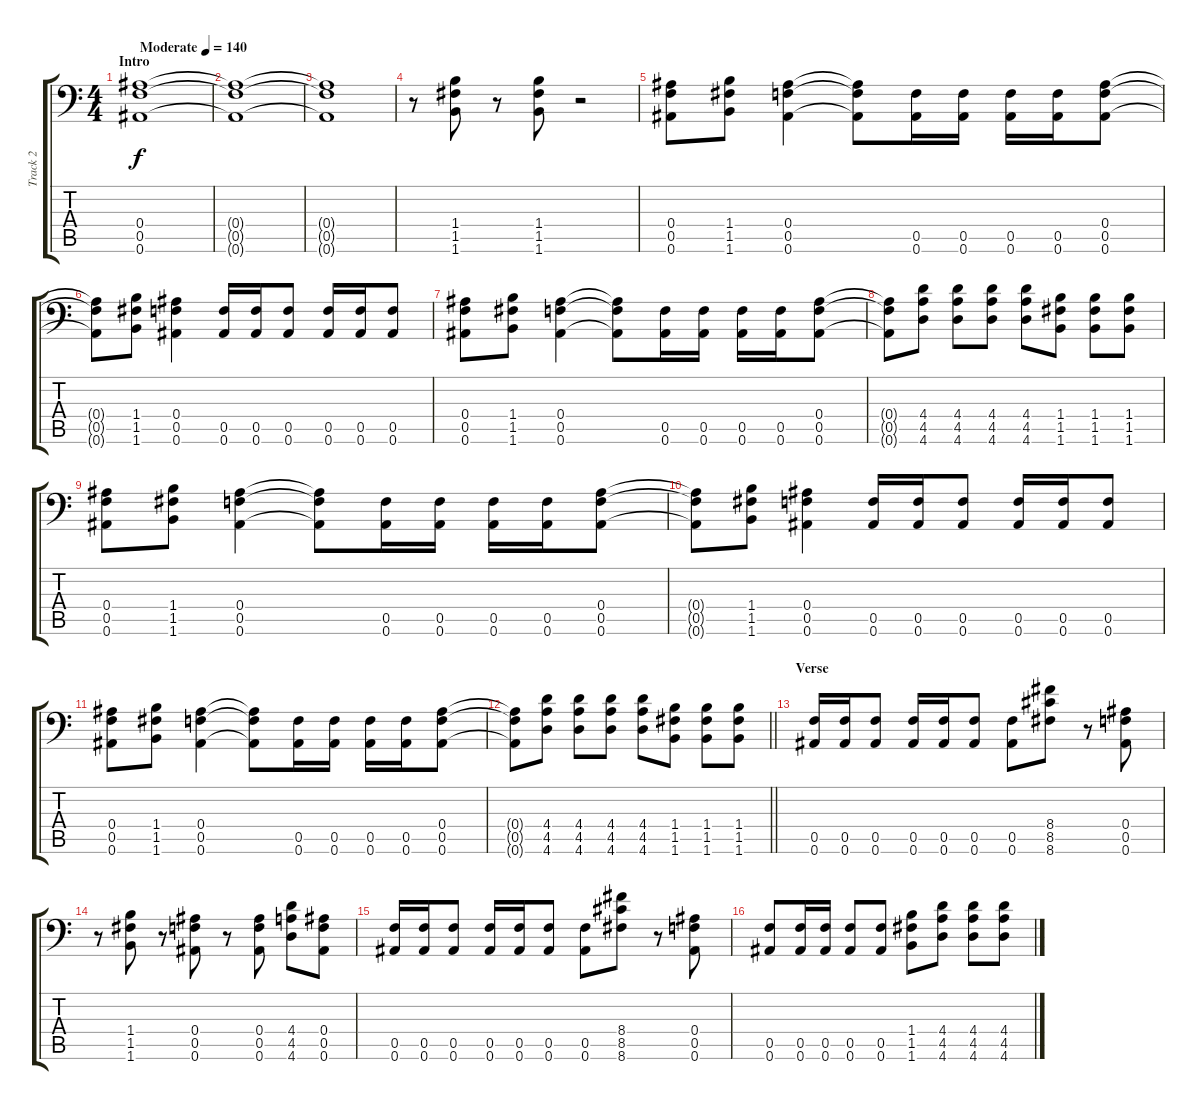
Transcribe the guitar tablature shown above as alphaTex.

\track ("Track 2" "Track 2") {instrument overdrivenguitar}
\staff {score tabs}
\tuning (C4 G3 Eb3 Bb2 F2 Bb1) {hide}
\ts (4 4)
\section ("" "Intro")
\tempo (140 "Moderate")
\clef f4
\ks c
(0.4 0.5 0.6).1{dy f instrument overdrivenguitar} |
(0.4{t} 0.5{t} 0.6{t}).1 |
(0.4{t} 0.5{t} 0.6{t}).1 |
r.8 (1.4 1.5 1.6).8 r.8 (1.4 1.5 1.6).8 r.2 |
(0.4 0.5 0.6).8 (1.4 1.5 1.6).8 (0.4 0.5 0.6).4 (0.4{t} 0.5{t} 0.6{t}).8 (0.5 0.6).16 (0.5 0.6).16 (0.5 0.6).16 (0.5 0.6).16 (0.4 0.5 0.6).8 |
(0.4{t} 0.5{t} 0.6{t}).8 (1.4 1.5 1.6).8 (0.4 0.5 0.6).4 (0.5 0.6).16 (0.5 0.6).16 (0.5 0.6).8 (0.5 0.6).16 (0.5 0.6).16 (0.5 0.6).8 |
(0.4 0.5 0.6).8 (1.4 1.5 1.6).8 (0.4 0.5 0.6).4 (0.4{t} 0.5{t} 0.6{t}).8 (0.5 0.6).16 (0.5 0.6).16 (0.5 0.6).16 (0.5 0.6).16 (0.4 0.5 0.6).8 |
(0.4{t} 0.5{t} 0.6{t}).8 (4.4 4.5 4.6).8 (4.4 4.5 4.6).8 (4.4 4.5 4.6).8 (4.4 4.5 4.6).8 (1.4 1.5 1.6).8 (1.4 1.5 1.6).8 (1.4 1.5 1.6).8 |
(0.4 0.5 0.6).8 (1.4 1.5 1.6).8 (0.4 0.5 0.6).4 (0.4{t} 0.5{t} 0.6{t}).8 (0.5 0.6).16 (0.5 0.6).16 (0.5 0.6).16 (0.5 0.6).16 (0.4 0.5 0.6).8 |
(0.4{t} 0.5{t} 0.6{t}).8 (1.4 1.5 1.6).8 (0.4 0.5 0.6).4 (0.5 0.6).16 (0.5 0.6).16 (0.5 0.6).8 (0.5 0.6).16 (0.5 0.6).16 (0.5 0.6).8 |
(0.4 0.5 0.6).8 (1.4 1.5 1.6).8 (0.4 0.5 0.6).4 (0.4{t} 0.5{t} 0.6{t}).8 (0.5 0.6).16 (0.5 0.6).16 (0.5 0.6).16 (0.5 0.6).16 (0.4 0.5 0.6).8 |
\barLineRight lightlight
(0.4{t} 0.5{t} 0.6{t}).8 (4.4 4.5 4.6).8 (4.4 4.5 4.6).8 (4.4 4.5 4.6).8 (4.4 4.5 4.6).8 (1.4 1.5 1.6).8 (1.4 1.5 1.6).8 (1.4 1.5 1.6).8 |
\section ("" "Verse")
(0.5 0.6).16 (0.5 0.6).16 (0.5 0.6).8 (0.5 0.6).16 (0.5 0.6).16 (0.5 0.6).8 (0.5 0.6).8 (8.4 8.5 8.6).8 r.8 (0.4 0.5 0.6).8 |
r.8 (1.4 1.5 1.6).8 r.8 (0.4 0.5 0.6).8 r.8 (0.4 0.5 0.6).8 (4.4 4.5 4.6).8 (0.4 0.5 0.6).8 |
(0.5 0.6).16 (0.5 0.6).16 (0.5 0.6).8 (0.5 0.6).16 (0.5 0.6).16 (0.5 0.6).8 (0.5 0.6).8 (8.4 8.5 8.6).8 r.8 (0.4 0.5 0.6).8 |
(0.5 0.6).8 (0.5 0.6).16 (0.5 0.6).16 (0.5 0.6).8 (0.5 0.6).8 (1.4 1.5 1.6).8 (4.4 4.5 4.6).8 (4.4 4.5 4.6).8 (4.4 4.5 4.6).8
